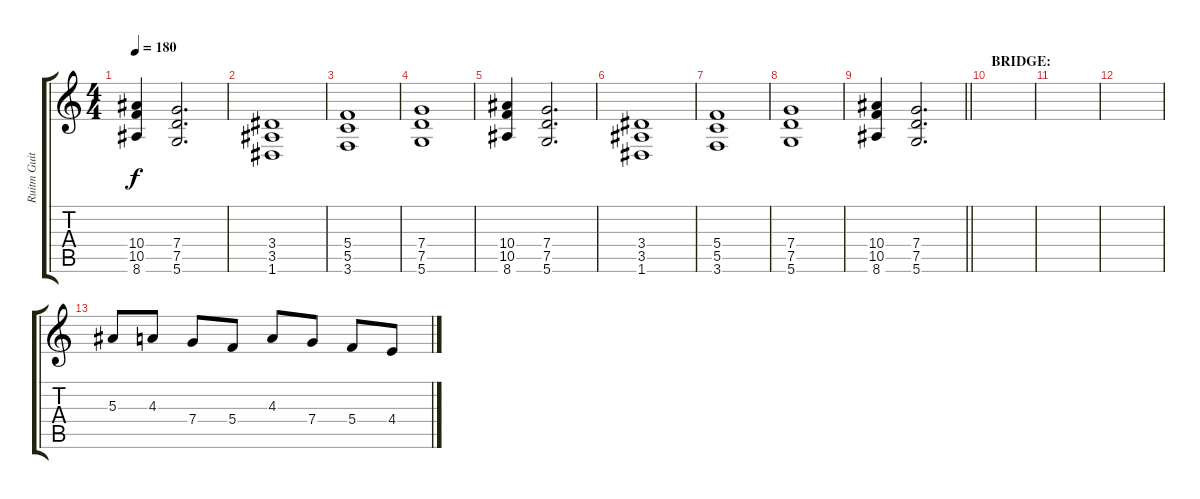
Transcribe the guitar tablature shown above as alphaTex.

\track ("Ruitm Guitar" "Ruitm Guit") {instrument distortionguitar}
\staff {score tabs}
\tuning (D4 A3 F3 C3 G2 D2) {hide}
\ts (4 4)
\tempo 180
\clef g2
\ks c
(10.4 10.5 8.6).4{dy f} (7.4 7.5 5.6).2{d} |
(3.4 3.5 1.6).1 |
(5.4 5.5 3.6).1 |
(7.4 7.5 5.6).1 |
(10.4 10.5 8.6).4 (7.4 7.5 5.6).2{d} |
(3.4 3.5 1.6).1 |
(5.4 5.5 3.6).1 |
(7.4 7.5 5.6).1 |
\barLineRight lightlight
(10.4 10.5 8.6).4 (7.4 7.5 5.6).2{d} |
\section ("" "BRIDGE:")
|
|
|
5.3.8 4.3.8 7.4.8 5.4.8 4.3.8 7.4.8 5.4.8 4.4.8
